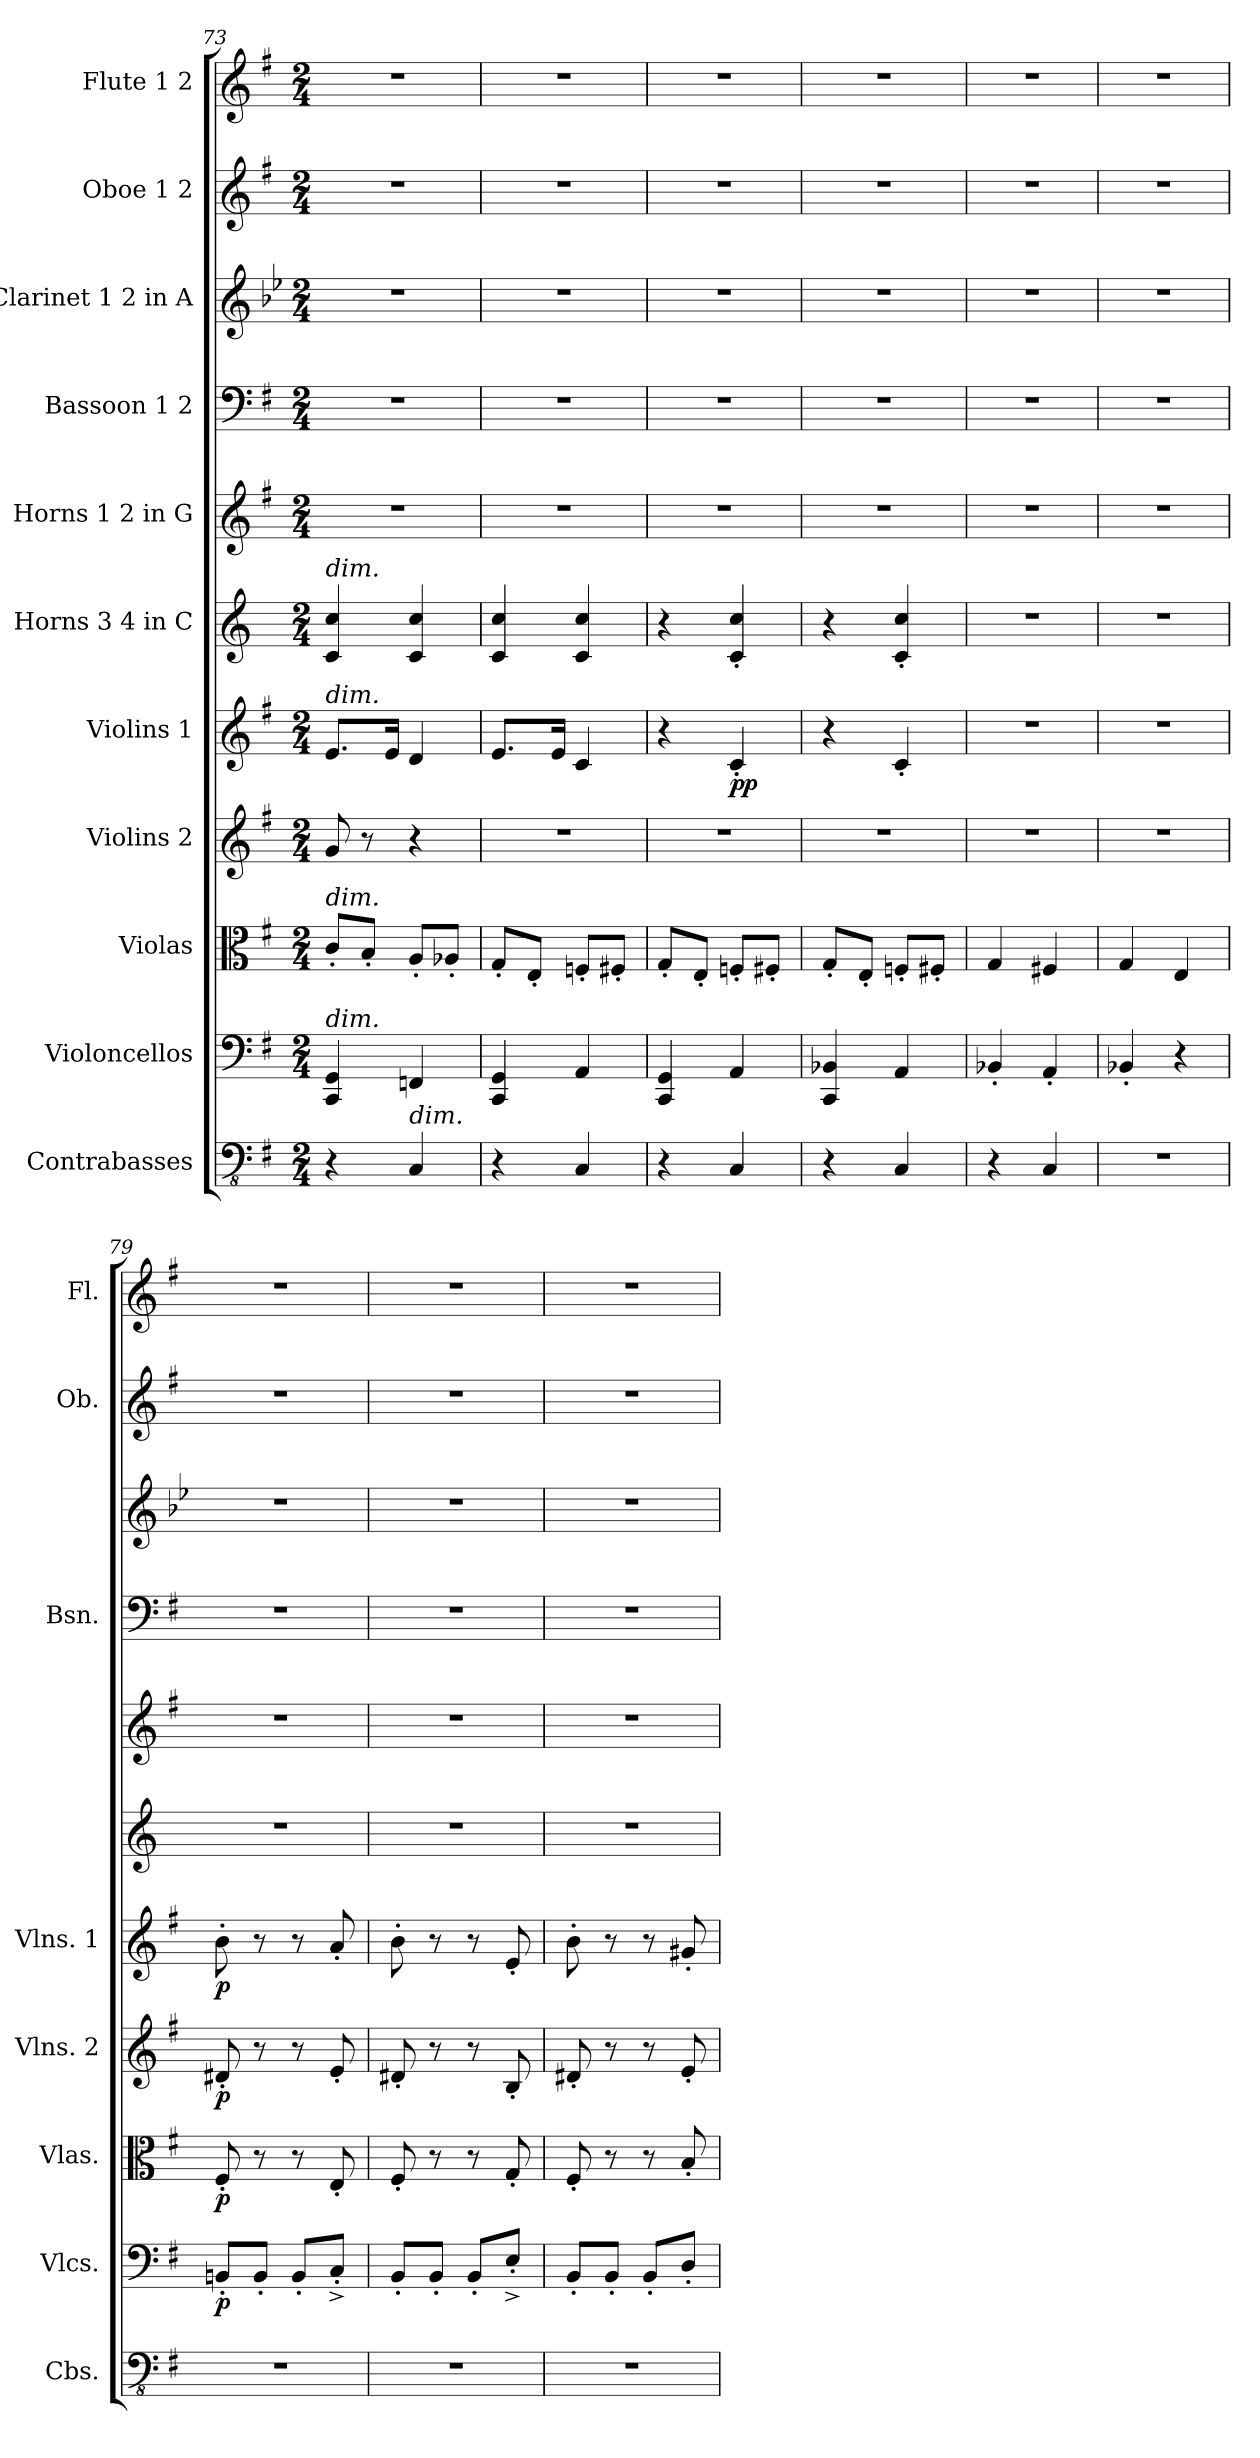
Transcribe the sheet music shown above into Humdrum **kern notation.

**kern	**kern	**dynam	**kern	**dynam	**kern	**dynam	**kern	**dynam	**kern	**kern	**kern	**kern	**kern	**kern
*part11	*part10	*part10	*part9	*part9	*part8	*part8	*part7	*part7	*part6	*part5	*part4	*part3	*part2	*part1
*staff11	*staff10	*staff10	*staff9	*staff9	*staff8	*staff8	*staff7	*staff7	*staff6	*staff5	*staff4	*staff3	*staff2	*staff1
*I"Contrabasses	*I"Violoncellos	*	*I"Violas	*	*I"Violins 2	*	*I"Violins 1	*	*I"Horns 3 4 in C	*I"Horns 1 2 in G	*I"Bassoon 1 2	*I"Clarinet 1 2 in A	*I"Oboe 1 2	*I"Flute 1 2
*I'Cbs.	*I'Vlcs.	*	*I'Vlas.	*	*I'Vlns. 2	*	*I'Vlns. 1	*	*	*	*I'Bsn.	*	*I'Ob.	*I'Fl.
*clefFv4	*clefF4	*	*clefC3	*	*clefG2	*	*clefG2	*	*clefG2	*clefG2	*clefF4	*clefG2	*clefG2	*clefG2
*	*	*	*	*	*	*	*	*	*ITrd7c12	*ITrd10c17	*	*ITrd2c3	*	*
*k[f#]	*k[f#]	*	*k[f#]	*	*k[f#]	*	*k[f#]	*	*k[]	*k[f#]	*k[f#]	*k[f#]	*k[f#]	*k[f#]
*M2/4	*M2/4	*	*M2/4	*	*M2/4	*	*M2/4	*	*M2/4	*M2/4	*M2/4	*M2/4	*M2/4	*M2/4
=73	=73	=73	=73	=73	=73	=73	=73	=73	=73	=73	=73	=73	=73	=73
!	!	!	!	!	!	!	!	!	!LO:TX:a:i:t=dim.	!	!	!	!	!
!	!	!	!	!	!	!	!LO:TX:a:i:t=dim.	!	!	!	!	!	!	!
!	!	!	!LO:TX:a:i:t=dim.	!	!	!	!	!	!	!	!	!	!	!
!	!LO:TX:a:i:t=dim.	!	!	!	!	!	!	!	!	!	!	!	!	!
4r	4CC/ 4GG/	.	8c'/L	.	8g/	.	8.e/L	.	4C/ 4c/	2r	2r	2r	2r	2r
.	.	.	8B'/J	.	8r	.	.	.	.	.	.	.	.	.
.	.	.	.	.	.	.	16e/Jk	.	.	.	.	.	.	.
!LO:TX:a:i:t=dim.	!	!	!	!	!	!	!	!	!	!	!	!	!	!
4CC/	4FFn/	.	8A'/L	.	4r	.	4d/	.	4C/ 4c/	.	.	.	.	.
.	.	.	8A-X'/J	.	.	.	.	.	.	.	.	.	.	.
=74	=74	=74	=74	=74	=74	=74	=74	=74	=74	=74	=74	=74	=74	=74
4r	4CC/ 4GG/	.	8G'/L	.	2r	.	8.e/L	.	4C/ 4c/	2r	2r	2r	2r	2r
.	.	.	8E'/J	.	.	.	.	.	.	.	.	.	.	.
.	.	.	.	.	.	.	16e/Jk	.	.	.	.	.	.	.
4CC/	4AA/	.	8Fn'/L	.	.	.	4c/	.	4C/ 4c/	.	.	.	.	.
.	.	.	8F#X'/J	.	.	.	.	.	.	.	.	.	.	.
=75	=75	=75	=75	=75	=75	=75	=75	=75	=75	=75	=75	=75	=75	=75
4r	4CC/ 4GG/	.	8G'/L	.	2r	.	4r	.	4r	2r	2r	2r	2r	2r
.	.	.	8E'/J	.	.	.	.	.	.	.	.	.	.	.
!	!	!	!	!	!	!	!	!LO:DY:b	!	!	!	!	!	!
4CC/	4AA/	.	8Fn'/L	.	.	.	4c'/	pp	4C/' 4c/'	.	.	.	.	.
.	.	.	8F#X'/J	.	.	.	.	.	.	.	.	.	.	.
=76	=76	=76	=76	=76	=76	=76	=76	=76	=76	=76	=76	=76	=76	=76
4r	4CC/ 4BB-X/	.	8G'/L	.	2r	.	4r	.	4r	2r	2r	2r	2r	2r
.	.	.	8E'/J	.	.	.	.	.	.	.	.	.	.	.
4CC/	4AA/	.	8Fn'/L	.	.	.	4c'/	.	4C/' 4c/'	.	.	.	.	.
.	.	.	8F#X'/J	.	.	.	.	.	.	.	.	.	.	.
=77	=77	=77	=77	=77	=77	=77	=77	=77	=77	=77	=77	=77	=77	=77
4r	4BB-X'/	.	4G/	.	2r	.	2r	.	2r	2r	2r	2r	2r	2r
4CC/	4AA'/	.	4F#X/	.	.	.	.	.	.	.	.	.	.	.
=78	=78	=78	=78	=78	=78	=78	=78	=78	=78	=78	=78	=78	=78	=78
2r	4BB-X'/	.	4G/	.	2r	.	2r	.	2r	2r	2r	2r	2r	2r
.	4r	.	4E/	.	.	.	.	.	.	.	.	.	.	.
=79	=79	=79	=79	=79	=79	=79	=79	=79	=79	=79	=79	=79	=79	=79
!	!	!LO:DY:b	!	!LO:DY:b	!	!LO:DY:b	!	!LO:DY:b	!	!	!	!	!	!
2r	8BBn'/L	p	8F#'/	p	8d#X'/	p	8b'\	p	2r	2r	2r	2r	2r	2r
.	8BB'/J	.	8r	.	8r	.	8r	.	.	.	.	.	.	.
.	8BB'/L	.	8r	.	8r	.	8r	.	.	.	.	.	.	.
.	8C'^/J	.	8E'/	.	8e'/	.	8a'/	.	.	.	.	.	.	.
!!LO:PB:g=z
=80	=80	=80	=80	=80	=80	=80	=80	=80	=80	=80	=80	=80	=80	=80
2r	8BB'/L	.	8F#'/	.	8d#X'/	.	8b'\	.	2r	2r	2r	2r	2r	2r
.	8BB'/J	.	8r	.	8r	.	8r	.	.	.	.	.	.	.
.	8BB'/L	.	8r	.	8r	.	8r	.	.	.	.	.	.	.
.	8E'^/J	.	8G'/	.	8B'/	.	8e'/	.	.	.	.	.	.	.
=81	=81	=81	=81	=81	=81	=81	=81	=81	=81	=81	=81	=81	=81	=81
2r	8BB'/L	.	8F#'/	.	8d#X'/	.	8b'\	.	2r	2r	2r	2r	2r	2r
.	8BB'/J	.	8r	.	8r	.	8r	.	.	.	.	.	.	.
.	8BB'/L	.	8r	.	8r	.	8r	.	.	.	.	.	.	.
.	8D'/J	.	8B'/	.	8e'/	.	8g#X'/	.	.	.	.	.	.	.
=	=	=	=	=	=	=	=	=	=	=	=	=	=	=
*-	*-	*-	*-	*-	*-	*-	*-	*-	*-	*-	*-	*-	*-	*-
